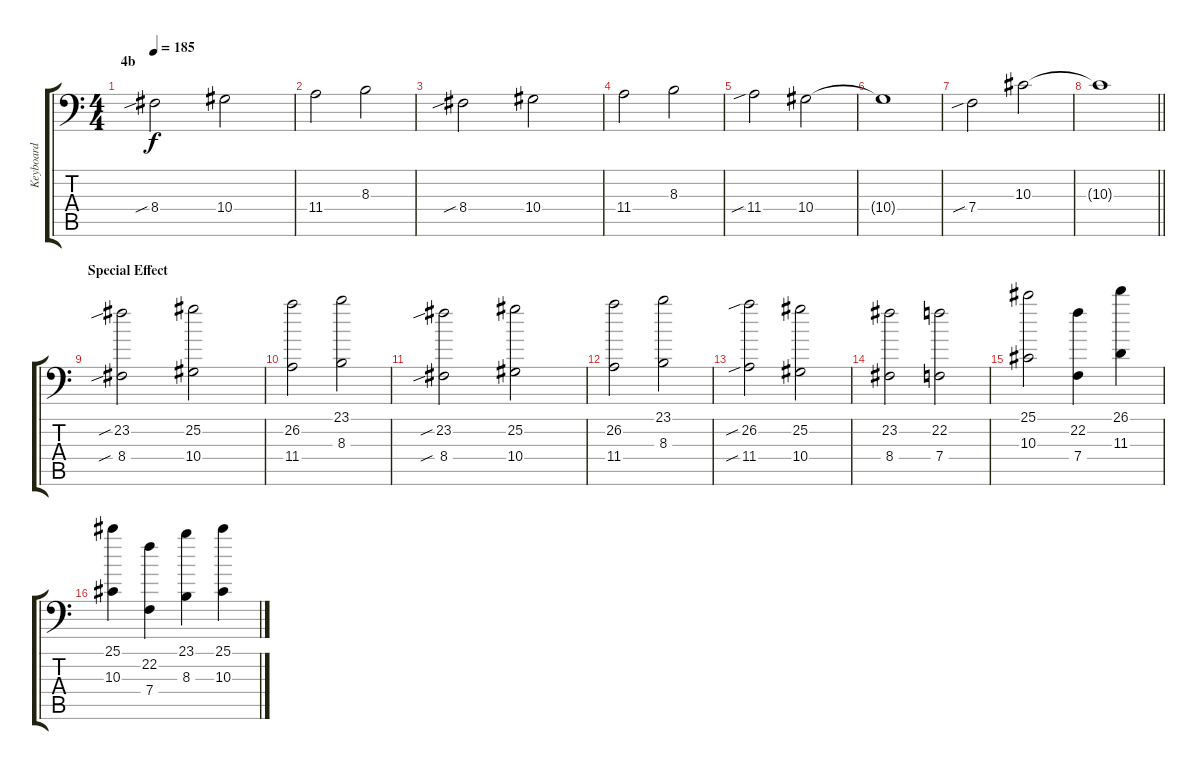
\track ("Keyboard" "Keyboard") {instrument synthbrass1}
\staff {score tabs}
\tuning (C4 G3 Eb3 Bb2 F2 Bb1) {hide}
\ts (4 4)
\section ("" "4b")
\tempo 185
\clef f4
\ks c
8.4{sib}.2{dy f} 10.4.2 |
11.4.2 8.3.2 |
8.4{sib}.2 10.4.2 |
11.4.2 8.3.2 |
11.4{sib}.2 10.4.2 |
10.4{t}.1 |
7.4{sib}.2 10.3.2 |
\barLineRight lightlight
10.3{t}.1 |
\section ("" "Special Effect")
(23.2{sib} 8.4{sib}).2 (25.2 10.4).2 |
(26.2 11.4).2 (23.1 8.3).2 |
(23.2{sib} 8.4{sib}).2 (25.2 10.4).2 |
(26.2 11.4).2 (23.1 8.3).2 |
(26.2{sib} 11.4{sib}).2 (25.2 10.4).2 |
(23.2 8.4).2 (22.2 7.4).2 |
(25.1 10.3).2 (22.2 7.4).4 (26.1 11.3).4 |
(25.1 10.3).4 (22.2 7.4).4 (23.1 8.3).4 (25.1 10.3).4
